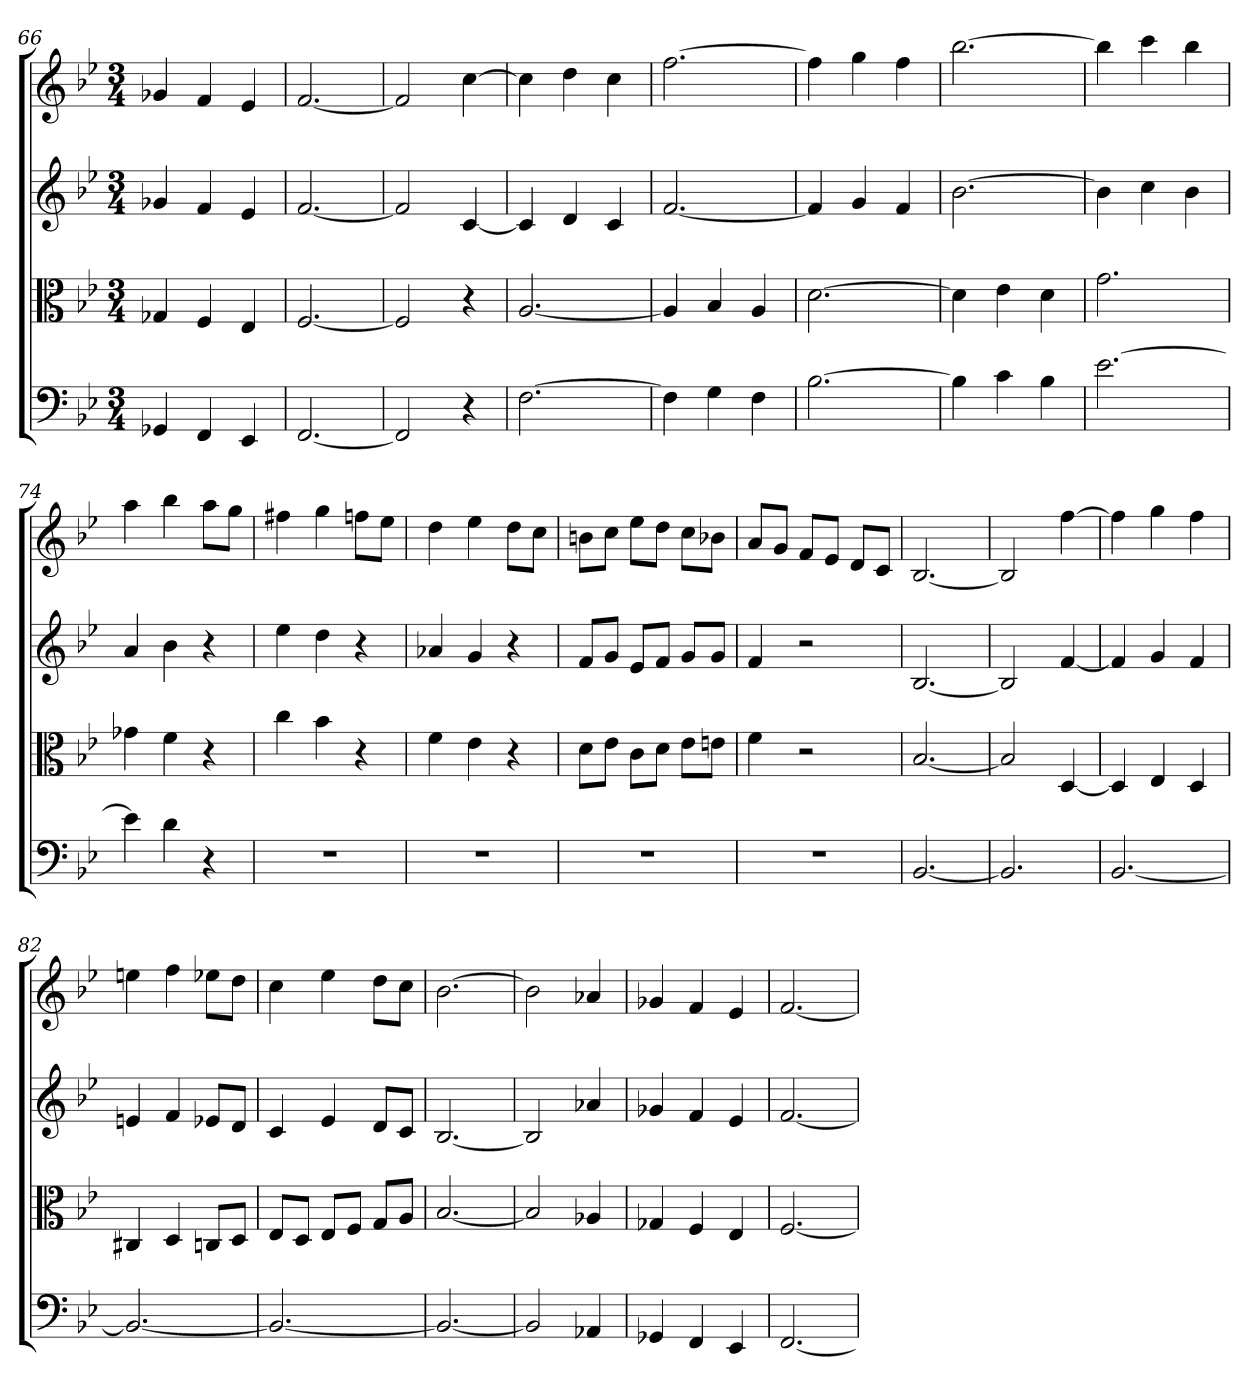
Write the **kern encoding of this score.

**kern	**kern	**kern	**kern
*part4	*part3	*part2	*part1
*staff4	*staff3	*staff2	*staff1
*clefF4	*clefC3	*	*
*k[b-e-]	*k[b-e-]	*k[b-e-]	*k[b-e-]
*B-:	*B-:	*B-:	*B-:
*M3/4	*M3/4	*M3/4	*M3/4
=66	=66	=66	=66
4GG-X	4G-X	4g-X	4g-X
4FF	4F	4f	4f
4EE-	4E-	4e-	4e-
=67	=67	=67	=67
[2.FF	[2.F	[2.f	[2.f
=68	=68	=68	=68
2FF]	2F]	2f]	2f]
4r	4r	[4c	[4cc
=69	=69	=69	=69
[2.F	[2.A	4c]	4cc]
.	.	4d	4dd
.	.	4c	4cc
=70	=70	=70	=70
4F]	4A]	[2.f	[2.ff
4G	4B-	.	.
4F	4A	.	.
=71	=71	=71	=71
[2.B-	[2.d	4f]	4ff]
.	.	4g	4gg
.	.	4f	4ff
=72	=72	=72	=72
4B-]	4d]	[2.b-	[2.bb-
4c	4e-	.	.
4B-	4d	.	.
=73	=73	=73	=73
[2.e-	2.g	4b-]	4bb-]
.	.	4cc	4ccc
.	.	4b-	4bb-
=74	=74	=74	=74
4e-]	4g-X	4a	4aa
4d	4f	4b-	4bb-
4r	4r	4r	8aaL
.	.	.	8ggJ
=75	=75	=75	=75
2.r	4cc	4ee-	4ff#X
.	4b-	4dd	4gg
.	4r	4r	8ffnL
.	.	.	8ee-J
=76	=76	=76	=76
2.r	4f	4a-X	4dd
.	4e-	4g	4ee-
.	4r	4r	8ddL
.	.	.	8ccJ
=77	=77	=77	=77
2.r	8d\L	8fL	8bnL
.	8e-\J	8gJ	8ccJ
.	8c\L	8e-L	8ee-L
.	8d\J	8fJ	8ddJ
.	8e-\L	8gL	8ccL
.	8en\J	8gJ	8b-XJ
=78	=78	=78	=78
2.r	4f	4f	8aL
.	.	.	8gJ
.	2r	2r	8fL
.	.	.	8e-J
.	.	.	8dL
.	.	.	8cJ
=79	=79	=79	=79
[2.BB-	[2.B-	[2.B-	[2.B-
=80	=80	=80	=80
2.BB-]	2B-]	2B-]	2B-]
.	[4D	[4f	[4ff
=81	=81	=81	=81
[2.BB-	4D]	4f]	4ff]
.	4E-	4g	4gg
.	4D	4f	4ff
=82	=82	=82	=82
2.BB-_	4C#X	4en	4een
.	4D	4f	4ff
.	8Cn/L	8e-XL	8ee-XL
.	8D/J	8dJ	8ddJ
=83	=83	=83	=83
2.BB-_	8E-/L	4c	4cc
.	8D/J	.	.
.	8E-/L	4e-	4ee-
.	8F/J	.	.
.	8G/L	8dL	8ddL
.	8A/J	8cJ	8ccJ
=84	=84	=84	=84
2.BB-_	[2.B-	[2.B-	[2.b-
=85	=85	=85	=85
2BB-]	2B-]	2B-]	2b-]
4AA-X	4A-X	4a-X	4a-X
=86	=86	=86	=86
4GG-X	4G-X	4g-X	4g-X
4FF	4F	4f	4f
4EE-	4E-	4e-	4e-
=87	=87	=87	=87
[2.FF	[2.F	[2.f	[2.f
=	=	=	=
*-	*-	*-	*-
